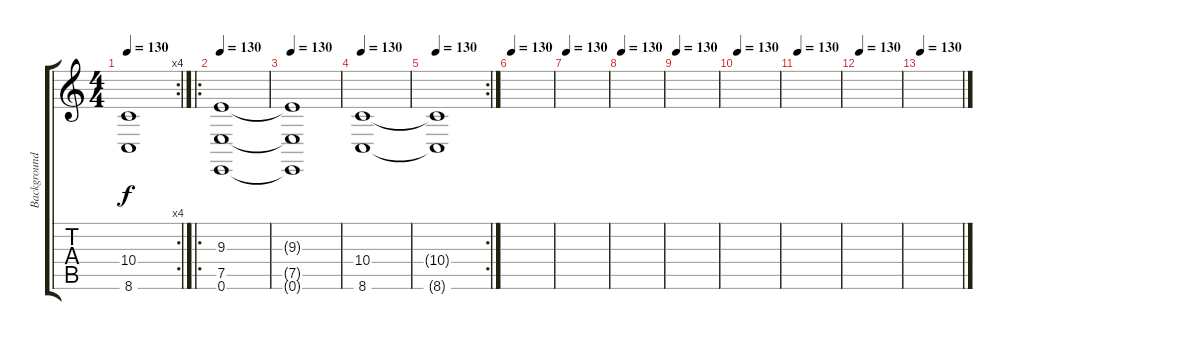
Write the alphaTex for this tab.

\track ("Background Choirs" "Background") {instrument choiraahs}
\staff {score tabs}
\tuning (E4 B3 G3 D3 A2 E2) {hide}
\rc 4
\ts (4 4)
\tempo 130
\clef g2
\ks c
(10.4{t} 8.6{t}).1{dy f} |
\ro
\tempo 130
(9.3 7.5 0.6).1{volume 15} |
\tempo 130
(9.3{t} 7.5{t} 0.6{t}).1 |
\tempo 130
(10.4 8.6).1 |
\rc 2
\tempo 130
(10.4{t} 8.6{t}).1 |
\tempo 130
|
\tempo 130
|
\tempo 130
|
\tempo 130
|
\tempo 130
|
\tempo 130
|
\tempo 130
|
\tempo 130
